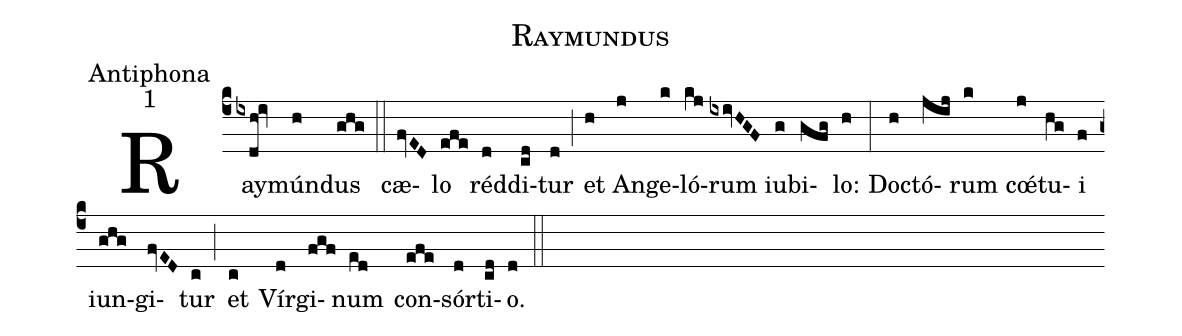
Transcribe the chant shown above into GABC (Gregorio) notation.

name:Raymundus;
office-part:Antiphona;
mode:1;
%%
(c4) Ray(ixdh!iv)mún(h)dus(ghg) (::)
cæ(fvED)lo(efe) réd(d)di(cd)tur(d) (;) et(h) An(j)ge(k)ló(kj)rum(ixivHGF) iu(g)bi(gfg)lo:(h) (:)
Do(h)ctó(jij)rum(k) c<sp>'oe</sp>(j)tu(hg)i(f) iun(ghg)gi(fvED)tur(c) (;) et(c) Vír(d)gi(fgf)num(ed) con(efe)sór(d)ti(cd)o.(d) (::)
